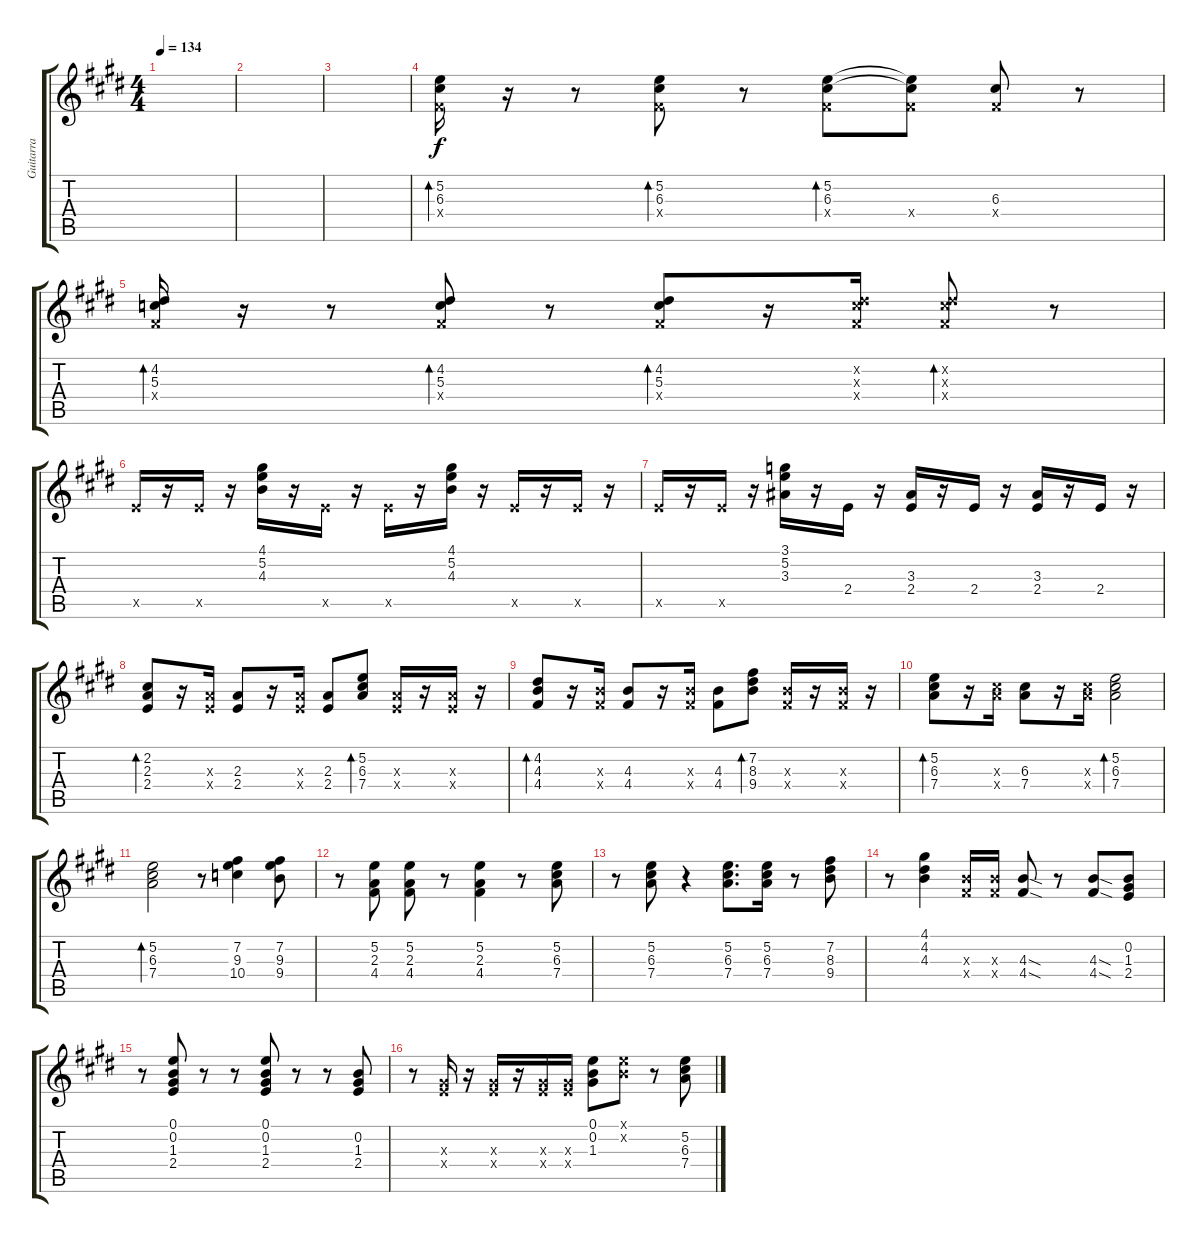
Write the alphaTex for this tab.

\track ("Guitarra" "Guitarra") {instrument electricguitarclean}
\staff {score tabs}
\tuning (E4 B3 G3 D3 A2 E2) {hide}
\ts (4 4)
\tempo 134
\clef g2
\ks e
|
|
|
(5.2 6.3 4.4{x}).16{bd 480 volume 8 instrument electricguitarjazz} r.16 r.8 (5.2 6.3 4.4{x}).8{bd 120} r.8 (5.2 6.3 4.4{x}).8{bd 120} (5.2{t} 6.3{t} 4.4{x}).8 (6.3 4.4{x}).8 r.8 |
(4.2 5.3 4.4{x}).16{bd 120} r.16 r.8 (4.2 5.3 4.4{x}).8{bd 120} r.8 (4.2 5.3 4.4{x}).8{bd 120} r.16 (4.2{x} 5.3{x} 4.4{x}).16 (4.2{x} 5.3{x} 4.4{x}).8{bd 120} r.8 |
7.5{x}.16 r.16 7.5{x}.16 r.16 (4.1 5.2 4.3).16 r.16 7.5{x}.16 r.16 7.5{x}.16 r.16 (4.1 5.2 4.3).16 r.16 7.5{x}.16 r.16 7.5{x}.16 r.16 |
7.5{x}.16 r.16 7.5{x}.16 r.16 (3.1 5.2 3.3).16 r.16 2.4.16 r.16 (3.3 2.4).16 r.16 2.4.16 r.16 (3.3 2.4).16 r.16 2.4.16 r.16 |
(2.2 2.3 2.4).8{bd 240} r.16 (2.3{x} 2.4{x}).16 (2.3 2.4).8 r.16 (2.3{x} 2.4{x}).16 (2.3 2.4).8 (5.2 6.3 7.4).8{bd 120} (2.3{x} 2.4{x}).16 r.16 (2.3{x} 2.4{x}).16 r.16 |
(4.2 4.3 4.4).8{bd 240} r.16 (4.3{x} 4.4{x}).16 (4.3 4.4).8 r.16 (4.3{x} 4.4{x}).16 (4.3 4.4).8 (7.2 8.3 9.4).8{bd 120} (4.3{x} 4.4{x}).16 r.16 (4.3{x} 4.4{x}).16 r.16 |
(5.2 6.3 7.4).8{bd 240} r.16 (6.3{x} 7.4{x}).16 (6.3 7.4).8 r.16 (6.3{x} 7.4{x}).16 (5.2 6.3 7.4).2{bd 120} |
(5.2 6.3 7.4).2{bd 120} r.8 (7.2 9.3 10.4).4{instrument electricguitarclean} (7.2 9.3 9.4).8 |
r.8 (5.2 2.3 4.4).8 (5.2 2.3 4.4).8 r.8 (5.2 2.3 4.4).4 r.8 (5.2 6.3 7.4).8 |
r.8 (5.2 6.3 7.4).8 r.4 (5.2 6.3 7.4).8{d} (5.2 6.3 7.4).16 r.8 (7.2 8.3 9.4).8 |
r.8 (4.1 4.2 4.3).4 (4.3{x} 4.4{x}).16 (4.3{x} 4.4{x}).16 (4.3{sod} 4.4{sod}).8 r.8 (4.3{sod} 4.4{sod}).8 (0.2 1.3 2.4).8 |
r.8 (0.1 0.2 1.3 2.4).8 r.8 r.8 (0.1 0.2 1.3 2.4).8 r.8 r.8 (0.2 1.3 2.4).8 |
r.8 (1.3{x} 2.4{x}).16 r.16 (1.3{x} 2.4{x}).16 r.16 (1.3{x} 2.4{x}).16 (1.3{x} 2.4{x}).16 (0.1 0.2 1.3).8 (0.1{x} 0.2{x}).8 r.8 (5.2 6.3 7.4).8
